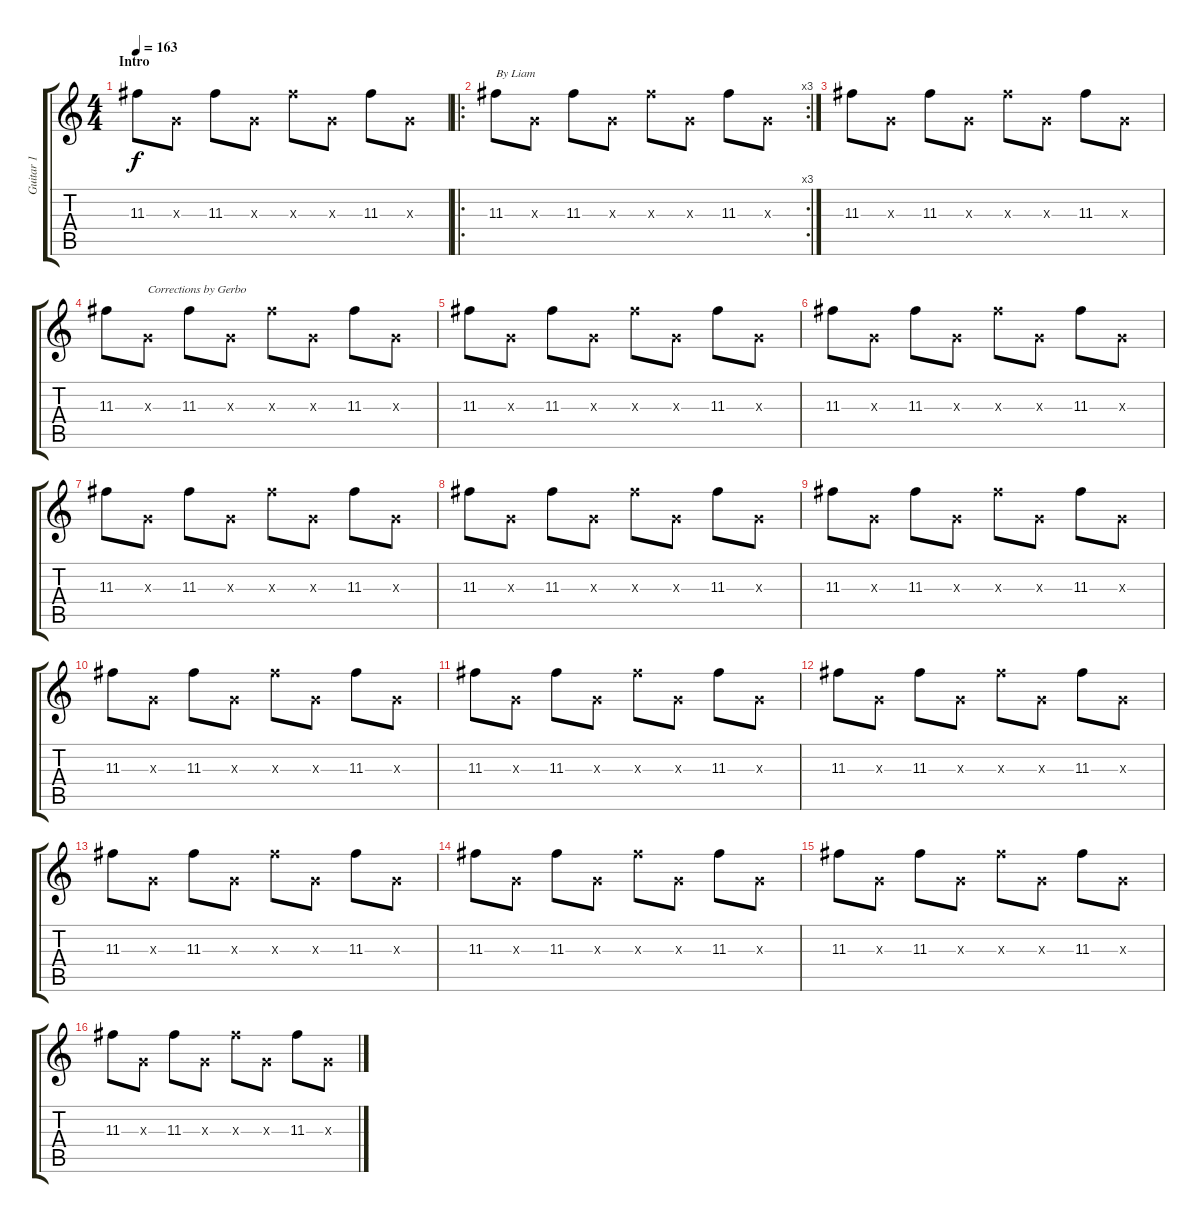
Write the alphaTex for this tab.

\track ("Guitar 1" "Guitar 1") {instrument overdrivenguitar}
\staff {score tabs}
\tuning (E4 B3 G3 D3 A2 E2) {hide}
\ts (4 4)
\section ("" "Intro")
\tempo 163
\clef g2
\ks c
11.3.8{dy f instrument overdrivenguitar} 0.3{x}.8 11.3.8 0.3{x}.8 11.3{x}.8 0.3{x}.8 11.3.8 0.3{x}.8 |
\ro
\rc 3
11.3.8{txt "By Liam"} 0.3{x}.8 11.3.8 0.3{x}.8 11.3{x}.8 0.3{x}.8 11.3.8 0.3{x}.8 |
11.3.8 0.3{x}.8 11.3.8 0.3{x}.8 11.3{x}.8 0.3{x}.8 11.3.8 0.3{x}.8 |
11.3.8 0.3{x}.8{txt "Corrections by Gerbo"} 11.3.8 0.3{x}.8 11.3{x}.8 0.3{x}.8 11.3.8 0.3{x}.8 |
11.3.8 0.3{x}.8 11.3.8 0.3{x}.8 11.3{x}.8 0.3{x}.8 11.3.8 0.3{x}.8 |
11.3.8 0.3{x}.8 11.3.8 0.3{x}.8 11.3{x}.8 0.3{x}.8 11.3.8 0.3{x}.8 |
11.3.8 0.3{x}.8 11.3.8 0.3{x}.8 11.3{x}.8 0.3{x}.8 11.3.8 0.3{x}.8 |
11.3.8 0.3{x}.8 11.3.8 0.3{x}.8 11.3{x}.8 0.3{x}.8 11.3.8 0.3{x}.8 |
11.3.8 0.3{x}.8 11.3.8 0.3{x}.8 11.3{x}.8 0.3{x}.8 11.3.8 0.3{x}.8 |
11.3.8 0.3{x}.8 11.3.8 0.3{x}.8 11.3{x}.8 0.3{x}.8 11.3.8 0.3{x}.8 |
11.3.8 0.3{x}.8 11.3.8 0.3{x}.8 11.3{x}.8 0.3{x}.8 11.3.8 0.3{x}.8 |
11.3.8 0.3{x}.8 11.3.8 0.3{x}.8 11.3{x}.8 0.3{x}.8 11.3.8 0.3{x}.8 |
11.3.8 0.3{x}.8 11.3.8 0.3{x}.8 11.3{x}.8 0.3{x}.8 11.3.8 0.3{x}.8 |
11.3.8 0.3{x}.8 11.3.8 0.3{x}.8 11.3{x}.8 0.3{x}.8 11.3.8 0.3{x}.8 |
11.3.8 0.3{x}.8 11.3.8 0.3{x}.8 11.3{x}.8 0.3{x}.8 11.3.8 0.3{x}.8 |
11.3.8 0.3{x}.8 11.3.8 0.3{x}.8 11.3{x}.8 0.3{x}.8 11.3.8 0.3{x}.8
